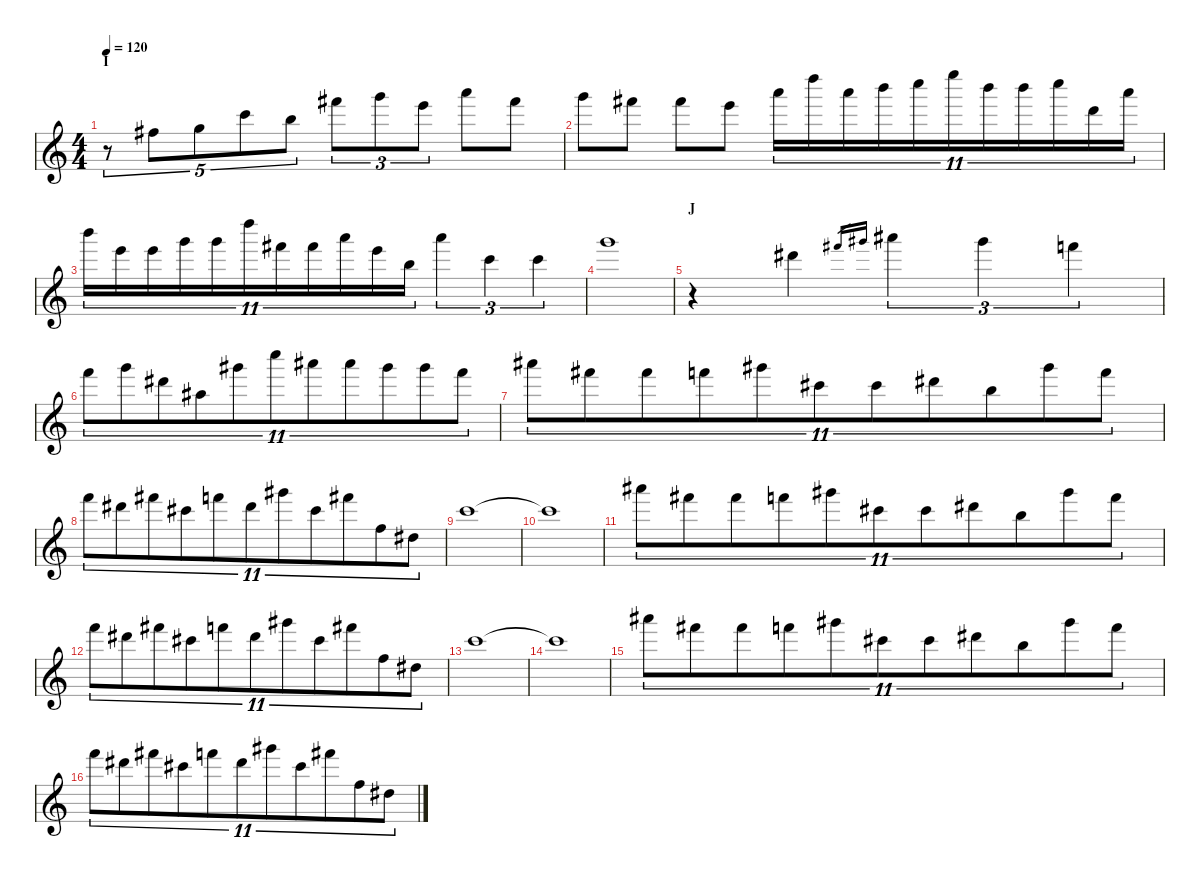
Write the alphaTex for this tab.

\defaultSystemsLayout 4
\hideDynamics
\bracketExtendMode nobrackets
\singleTrackTrackNamePolicy hidden
\multiTrackTrackNamePolicy hidden
\otherSystemsTrackNameOrientation horizontal
\track ("Glockenspiel (Dave Samuels)" "gl.") {instrument glockenspiel}
\staff {score}
\tuning (E5 B4 G4 D4 A3 E3)
\ts (4 4)
\section ("" "I")
\tempo 120
\clef g2
\ks c
r.8{tu (5 4) dy f beam Down} 16.4{acc #}.8{tu (5 4) dy fff beam Down} 17.4.8{tu (5 4) beam Down} 17.3.8{tu (5 4) beam Down} 16.3.8{tu (5 4) beam Down} 19.2{acc #}.8{tu (3 2) beam Down} 20.2.8{tu (3 2) beam Down} 17.2.8{tu (3 2) beam Down} 17.1.8{beam Down} 19.2{acc #}.8{beam Down} |
20.2.8{beam Down} 19.2{acc #}.8{beam Down} 19.2{acc #}.8{beam Down} 17.2.8{beam Down} 22.2.16{tu (11 8) beam Down} 22.1.16{tu (11 8) beam Down} 22.2.16{tu (11 8) beam Down} 19.1.16{tu (11 8) beam Down} 20.1.16{tu (11 8) beam Down} 24.1.16{tu (11 8) beam Down} 19.1.16{tu (11 8) beam Down} 19.1.16{tu (11 8) beam Down} 20.1.16{tu (11 8) beam Down} 19.3.16{tu (11 8) beam Down} 22.2.16{tu (11 8) beam Down} |
19.1.16{tu (11 8) beam Down} 21.3.16{tu (11 8) beam Down} 21.3.16{tu (11 8) beam Down} 20.2.16{tu (11 8) beam Down} 20.2.16{tu (11 8) beam Down} 22.1.16{tu (11 8) beam Down} 19.2{acc #}.16{tu (11 8) beam Down} 19.2{acc #}.16{tu (11 8) beam Down} 22.2.16{tu (11 8) beam Down} 21.3.16{tu (11 8) beam Down} 21.4.16{tu (11 8) beam Down} 22.2.4{tu (3 2) beam Down} 22.4.4{tu (3 2) beam Down} 22.4.4{tu (3 2) beam Down} |
20.2.1{beam Down} |
\section ("" "J")
r.4{beam Down} 20.3{acc #}.4{beam Down} 23.3{acc #}.16{gr dy mf beam Up} 21.2{acc #}.16{gr dy ff beam Up} 23.2{acc #}.4{tu (3 2) dy fff beam Down} 21.2{acc #}.4{tu (3 2) beam Down} 22.3.4{tu (3 2) beam Down} |
22.3.8{tu (11 8) beam Down} 24.3.8{tu (11 8) beam Down} 20.3{acc #}.8{tu (11 8) beam Down} 20.4{acc #}.8{tu (11 8) beam Down} 21.2{acc #}.8{tu (11 8) beam Down} 20.1.8{tu (11 8) beam Down} 23.2{acc #}.8{tu (11 8) beam Down} 23.2{acc #}.8{tu (11 8) beam Down} 21.2{acc #}.8{tu (11 8) beam Down} 21.2{acc #}.8{tu (11 8) beam Down} 22.3.8{tu (11 8) beam Down} |
23.2{acc #}.8{tu (11 8) beam Down} 23.3{acc #}.8{tu (11 8) beam Down} 23.3{acc #}.8{tu (11 8) beam Down} 22.3.8{tu (11 8) beam Down} 21.2{acc #}.8{tu (11 8) beam Down} 23.4{acc #}.8{tu (11 8) beam Down} 23.4{acc #}.8{tu (11 8) beam Down} 20.3{acc #}.8{tu (11 8) beam Down} 21.4.8{tu (11 8) beam Down} 21.2{acc #}.8{tu (11 8) beam Down} 22.3.8{tu (11 8) beam Down} |
22.3.8{tu (11 8) beam Down} 20.3{acc #}.8{tu (11 8) beam Down} 23.3{acc #}.8{tu (11 8) beam Down} 23.4{acc #}.8{tu (11 8) beam Down} 22.3.8{tu (11 8) beam Down} 20.3{acc #}.8{tu (11 8) beam Down} 21.2{acc #}.8{tu (11 8) beam Down} 23.4{acc #}.8{tu (11 8) beam Down} 23.3{acc #}.8{tu (11 8) beam Down} 20.5.8{tu (11 8) beam Down} 18.5{acc #}.8{tu (11 8) beam Down} |
22.4.1{beam Down} |
22.4{t}.1{dy f beam Down} |
23.2{acc #}.8{tu (11 8) dy fff beam Down} 23.3{acc #}.8{tu (11 8) beam Down} 23.3{acc #}.8{tu (11 8) beam Down} 22.3.8{tu (11 8) beam Down} 21.2{acc #}.8{tu (11 8) beam Down} 23.4{acc #}.8{tu (11 8) beam Down} 23.4{acc #}.8{tu (11 8) beam Down} 20.3{acc #}.8{tu (11 8) beam Down} 21.4.8{tu (11 8) beam Down} 21.2{acc #}.8{tu (11 8) beam Down} 22.3.8{tu (11 8) beam Down} |
22.3.8{tu (11 8) beam Down} 20.3{acc #}.8{tu (11 8) beam Down} 23.3{acc #}.8{tu (11 8) beam Down} 23.4{acc #}.8{tu (11 8) beam Down} 22.3.8{tu (11 8) beam Down} 20.3{acc #}.8{tu (11 8) beam Down} 21.2{acc #}.8{tu (11 8) beam Down} 23.4{acc #}.8{tu (11 8) beam Down} 23.3{acc #}.8{tu (11 8) beam Down} 20.5.8{tu (11 8) beam Down} 18.5{acc #}.8{tu (11 8) beam Down} |
22.4.1{beam Down} |
22.4{t}.1{dy f beam Down} |
23.2{acc #}.8{tu (11 8) dy fff beam Down} 23.3{acc #}.8{tu (11 8) beam Down} 23.3{acc #}.8{tu (11 8) beam Down} 22.3.8{tu (11 8) beam Down} 21.2{acc #}.8{tu (11 8) beam Down} 23.4{acc #}.8{tu (11 8) beam Down} 23.4{acc #}.8{tu (11 8) beam Down} 20.3{acc #}.8{tu (11 8) beam Down} 21.4.8{tu (11 8) beam Down} 21.2{acc #}.8{tu (11 8) beam Down} 22.3.8{tu (11 8) beam Down} |
22.3.8{tu (11 8) beam Down} 20.3{acc #}.8{tu (11 8) beam Down} 23.3{acc #}.8{tu (11 8) beam Down} 23.4{acc #}.8{tu (11 8) beam Down} 22.3.8{tu (11 8) beam Down} 20.3{acc #}.8{tu (11 8) beam Down} 21.2{acc #}.8{tu (11 8) beam Down} 23.4{acc #}.8{tu (11 8) beam Down} 23.3{acc #}.8{tu (11 8) beam Down} 20.5.8{tu (11 8) beam Down} 18.5{acc #}.8{tu (11 8) beam Down}
